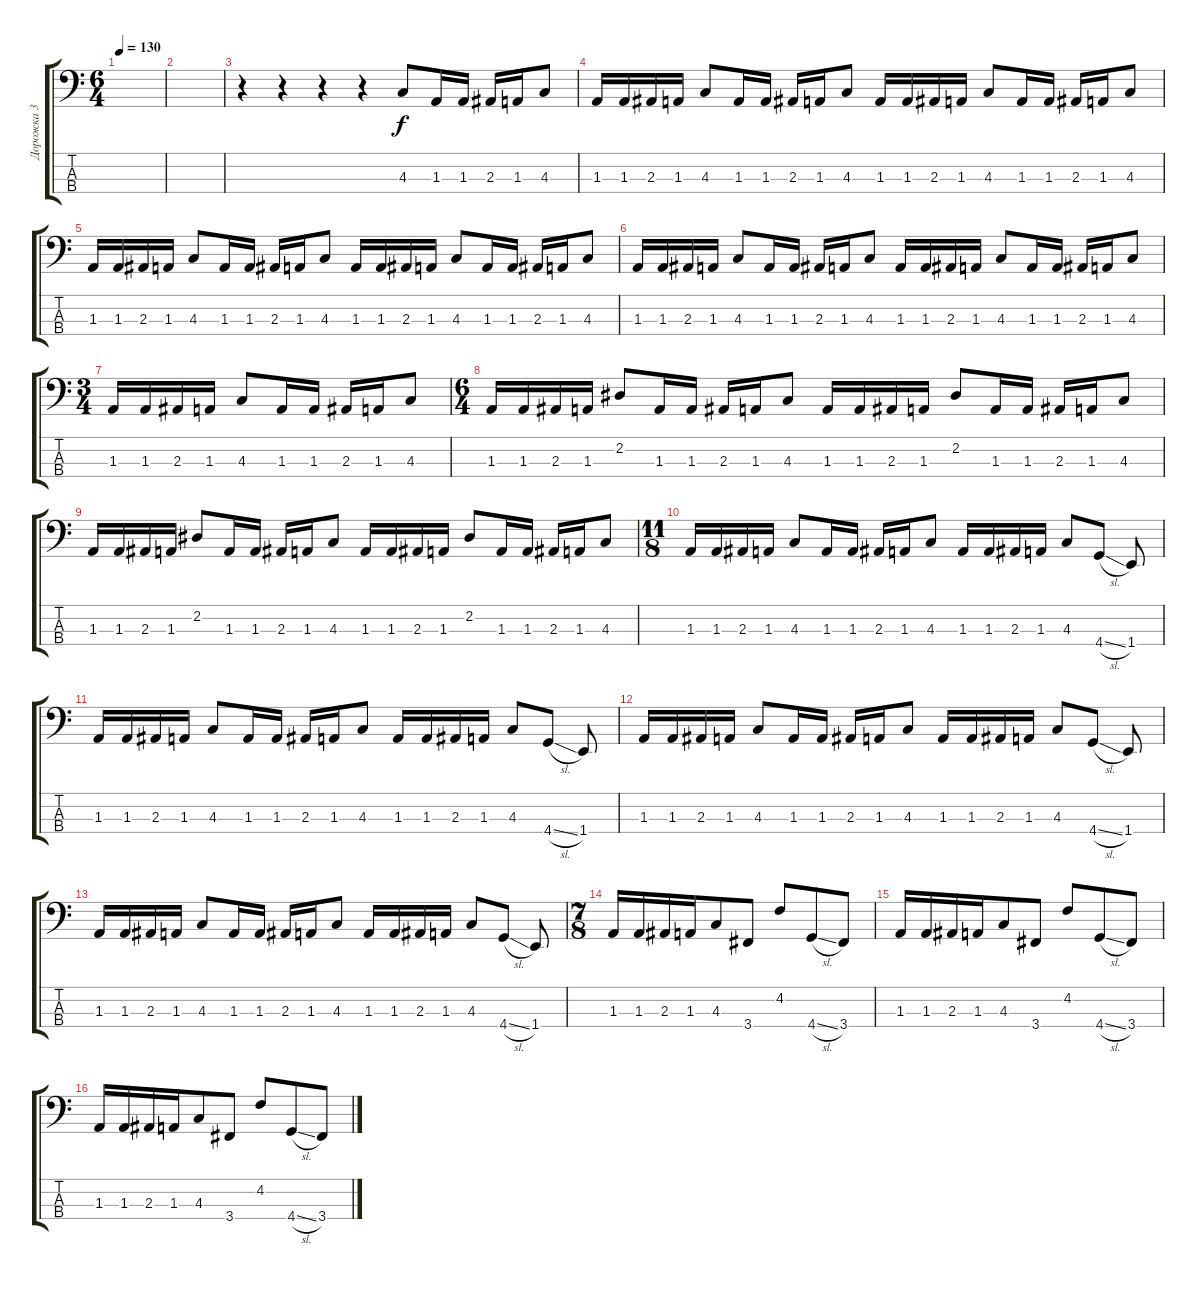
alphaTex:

\track ("Дорожка 3" "Дорожка 3") {instrument electricbassfinger}
\staff {score tabs}
\tuning (Gb2 Db2 Ab1 Eb1) {hide}
\ts (6 4)
\tempo 130
\clef f4
\ks c
|
|
r.4 r.4 r.4 r.4 4.3.8 1.3.16 1.3.16 2.3.16 1.3.16 4.3.8 |
1.3.16 1.3.16 2.3.16 1.3.16 4.3.8 1.3.16 1.3.16 2.3.16 1.3.16 4.3.8 1.3.16 1.3.16 2.3.16 1.3.16 4.3.8 1.3.16 1.3.16 2.3.16 1.3.16 4.3.8 |
1.3.16 1.3.16 2.3.16 1.3.16 4.3.8 1.3.16 1.3.16 2.3.16 1.3.16 4.3.8 1.3.16 1.3.16 2.3.16 1.3.16 4.3.8 1.3.16 1.3.16 2.3.16 1.3.16 4.3.8 |
1.3.16 1.3.16 2.3.16 1.3.16 4.3.8 1.3.16 1.3.16 2.3.16 1.3.16 4.3.8 1.3.16 1.3.16 2.3.16 1.3.16 4.3.8 1.3.16 1.3.16 2.3.16 1.3.16 4.3.8 |
\ts (3 4)
1.3.16 1.3.16 2.3.16 1.3.16 4.3.8 1.3.16 1.3.16 2.3.16 1.3.16 4.3.8 |
\ts (6 4)
1.3.16 1.3.16 2.3.16 1.3.16 2.2.8 1.3.16 1.3.16 2.3.16 1.3.16 4.3.8 1.3.16 1.3.16 2.3.16 1.3.16 2.2.8 1.3.16 1.3.16 2.3.16 1.3.16 4.3.8 |
1.3.16 1.3.16 2.3.16 1.3.16 2.2.8 1.3.16 1.3.16 2.3.16 1.3.16 4.3.8 1.3.16 1.3.16 2.3.16 1.3.16 2.2.8 1.3.16 1.3.16 2.3.16 1.3.16 4.3.8 |
\ts (11 8)
1.3.16 1.3.16 2.3.16 1.3.16 4.3.8 1.3.16 1.3.16 2.3.16 1.3.16 4.3.8 1.3.16 1.3.16 2.3.16 1.3.16 4.3.8 4.4{sl}.8 1.4.8 |
1.3.16 1.3.16 2.3.16 1.3.16 4.3.8 1.3.16 1.3.16 2.3.16 1.3.16 4.3.8 1.3.16 1.3.16 2.3.16 1.3.16 4.3.8 4.4{sl}.8 1.4.8 |
1.3.16 1.3.16 2.3.16 1.3.16 4.3.8 1.3.16 1.3.16 2.3.16 1.3.16 4.3.8 1.3.16 1.3.16 2.3.16 1.3.16 4.3.8 4.4{sl}.8 1.4.8 |
1.3.16 1.3.16 2.3.16 1.3.16 4.3.8 1.3.16 1.3.16 2.3.16 1.3.16 4.3.8 1.3.16 1.3.16 2.3.16 1.3.16 4.3.8 4.4{sl}.8 1.4.8 |
\ts (7 8)
1.3.16 1.3.16 2.3.16 1.3.16 4.3.8 3.4.8 4.2.8 4.4{sl}.8 3.4.8 |
1.3.16 1.3.16 2.3.16 1.3.16 4.3.8 3.4.8 4.2.8 4.4{sl}.8 3.4.8 |
1.3.16 1.3.16 2.3.16 1.3.16 4.3.8 3.4.8 4.2.8 4.4{sl}.8 3.4.8
